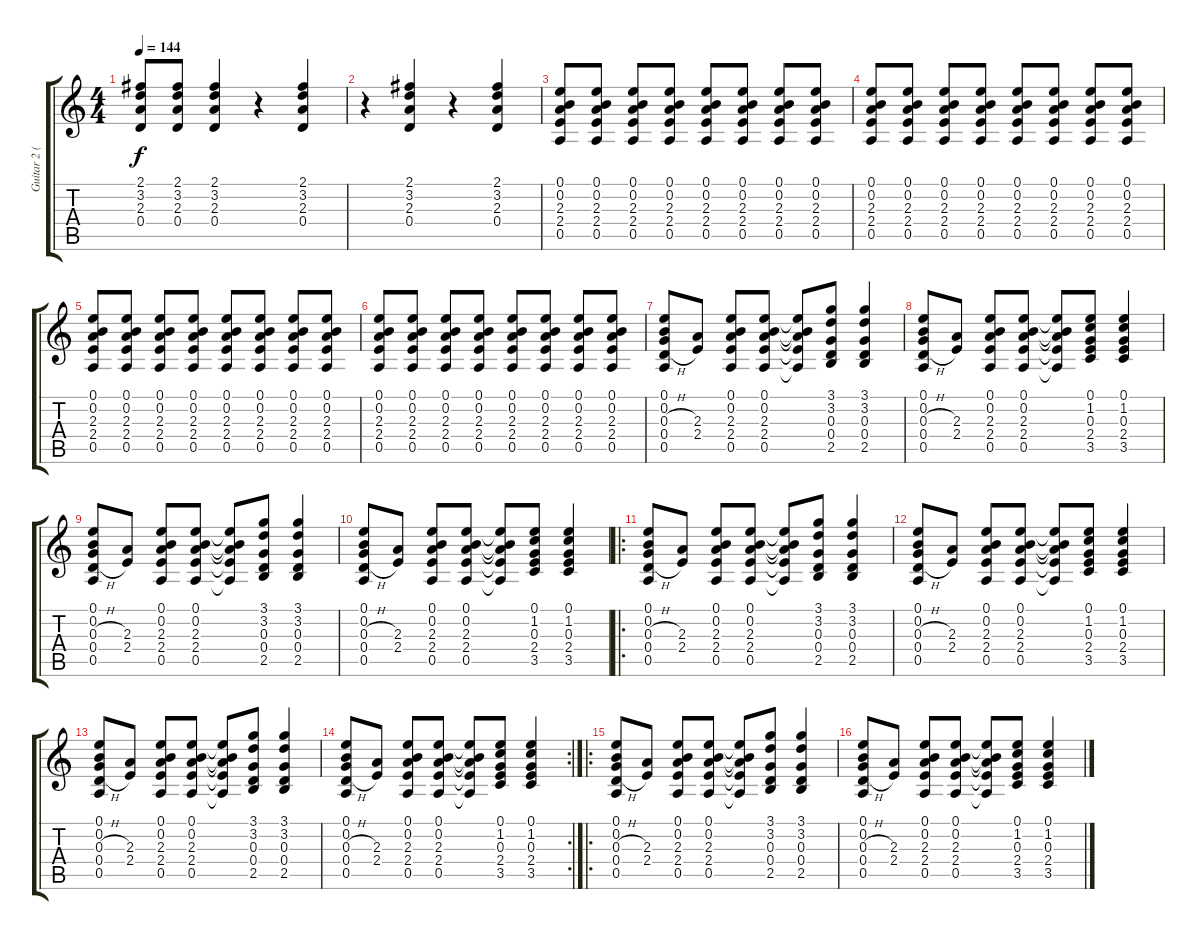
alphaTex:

\track ("Guitar 2 (12-string)" "Guitar 2 (") {instrument acousticguitarsteel}
\staff {score tabs}
\tuning (E4 B3 G3 D3 A2 E2) {hide}
\ts (4 4)
\tempo 144
\clef g2
\ks c
(2.1 3.2 2.3 0.4).8{dy f} (2.1 3.2 2.3 0.4).8 (2.1 3.2 2.3 0.4).4 r.4 (2.1 3.2 2.3 0.4).4 |
r.4 (2.1 3.2 2.3 0.4).4 r.4 (2.1 3.2 2.3 0.4).4 |
(0.1 0.2 2.3 2.4 0.5).8 (0.1 0.2 2.3 2.4 0.5).8 (0.1 0.2 2.3 2.4 0.5).8 (0.1 0.2 2.3 2.4 0.5).8 (0.1 0.2 2.3 2.4 0.5).8 (0.1 0.2 2.3 2.4 0.5).8 (0.1 0.2 2.3 2.4 0.5).8 (0.1 0.2 2.3 2.4 0.5).8 |
(0.1 0.2 2.3 2.4 0.5).8 (0.1 0.2 2.3 2.4 0.5).8 (0.1 0.2 2.3 2.4 0.5).8 (0.1 0.2 2.3 2.4 0.5).8 (0.1 0.2 2.3 2.4 0.5).8 (0.1 0.2 2.3 2.4 0.5).8 (0.1 0.2 2.3 2.4 0.5).8 (0.1 0.2 2.3 2.4 0.5).8 |
(0.1 0.2 2.3 2.4 0.5).8 (0.1 0.2 2.3 2.4 0.5).8 (0.1 0.2 2.3 2.4 0.5).8 (0.1 0.2 2.3 2.4 0.5).8 (0.1 0.2 2.3 2.4 0.5).8 (0.1 0.2 2.3 2.4 0.5).8 (0.1 0.2 2.3 2.4 0.5).8 (0.1 0.2 2.3 2.4 0.5).8 |
(0.1 0.2 2.3 2.4 0.5).8 (0.1 0.2 2.3 2.4 0.5).8 (0.1 0.2 2.3 2.4 0.5).8 (0.1 0.2 2.3 2.4 0.5).8 (0.1 0.2 2.3 2.4 0.5).8 (0.1 0.2 2.3 2.4 0.5).8 (0.1 0.2 2.3 2.4 0.5).8 (0.1 0.2 2.3 2.4 0.5).8 |
(0.1 0.2 0.3{h} 0.4{h} 0.5).8 (2.3 2.4).8 (0.1 0.2 2.3 2.4 0.5).8 (0.1 0.2 2.3 2.4 0.5).8 (0.1{t} 0.2{t} 2.3{t} 2.4{t} 0.5{t}).8 (3.1 3.2 0.3 0.4 2.5).8 (3.1 3.2 0.3 0.4 2.5).4 |
(0.1 0.2 0.3{h} 0.4{h} 0.5).8 (2.3 2.4).8 (0.1 0.2 2.3 2.4 0.5).8 (0.1 0.2 2.3 2.4 0.5).8 (0.1{t} 0.2{t} 2.3{t} 2.4{t} 0.5{t}).8 (0.1 1.2 0.3 2.4 3.5).8 (0.1 1.2 0.3 2.4 3.5).4 |
(0.1 0.2 0.3{h} 0.4{h} 0.5).8 (2.3 2.4).8 (0.1 0.2 2.3 2.4 0.5).8 (0.1 0.2 2.3 2.4 0.5).8 (0.1{t} 0.2{t} 2.3{t} 2.4{t} 0.5{t}).8 (3.1 3.2 0.3 0.4 2.5).8 (3.1 3.2 0.3 0.4 2.5).4 |
(0.1 0.2 0.3{h} 0.4{h} 0.5).8 (2.3 2.4).8 (0.1 0.2 2.3 2.4 0.5).8 (0.1 0.2 2.3 2.4 0.5).8 (0.1{t} 0.2{t} 2.3{t} 2.4{t} 0.5{t}).8 (0.1 1.2 0.3 2.4 3.5).8 (0.1 1.2 0.3 2.4 3.5).4 |
\ro
(0.1 0.2 0.3{h} 0.4{h} 0.5).8 (2.3 2.4).8 (0.1 0.2 2.3 2.4 0.5).8 (0.1 0.2 2.3 2.4 0.5).8 (0.1{t} 0.2{t} 2.3{t} 2.4{t} 0.5{t}).8 (3.1 3.2 0.3 0.4 2.5).8 (3.1 3.2 0.3 0.4 2.5).4 |
(0.1 0.2 0.3{h} 0.4{h} 0.5).8 (2.3 2.4).8 (0.1 0.2 2.3 2.4 0.5).8 (0.1 0.2 2.3 2.4 0.5).8 (0.1{t} 0.2{t} 2.3{t} 2.4{t} 0.5{t}).8 (0.1 1.2 0.3 2.4 3.5).8 (0.1 1.2 0.3 2.4 3.5).4 |
(0.1 0.2 0.3{h} 0.4{h} 0.5).8 (2.3 2.4).8 (0.1 0.2 2.3 2.4 0.5).8 (0.1 0.2 2.3 2.4 0.5).8 (0.1{t} 0.2{t} 2.3{t} 2.4{t} 0.5{t}).8 (3.1 3.2 0.3 0.4 2.5).8 (3.1 3.2 0.3 0.4 2.5).4 |
\rc 2
(0.1 0.2 0.3{h} 0.4{h} 0.5).8 (2.3 2.4).8 (0.1 0.2 2.3 2.4 0.5).8 (0.1 0.2 2.3 2.4 0.5).8 (0.1{t} 0.2{t} 2.3{t} 2.4{t} 0.5{t}).8 (0.1 1.2 0.3 2.4 3.5).8 (0.1 1.2 0.3 2.4 3.5).4 |
\ro
(0.1 0.2 0.3{h} 0.4{h} 0.5).8 (2.3 2.4).8 (0.1 0.2 2.3 2.4 0.5).8 (0.1 0.2 2.3 2.4 0.5).8 (0.1{t} 0.2{t} 2.3{t} 2.4{t} 0.5{t}).8 (3.1 3.2 0.3 0.4 2.5).8 (3.1 3.2 0.3 0.4 2.5).4 |
(0.1 0.2 0.3{h} 0.4{h} 0.5).8 (2.3 2.4).8 (0.1 0.2 2.3 2.4 0.5).8 (0.1 0.2 2.3 2.4 0.5).8 (0.1{t} 0.2{t} 2.3{t} 2.4{t} 0.5{t}).8 (0.1 1.2 0.3 2.4 3.5).8 (0.1 1.2 0.3 2.4 3.5).4
